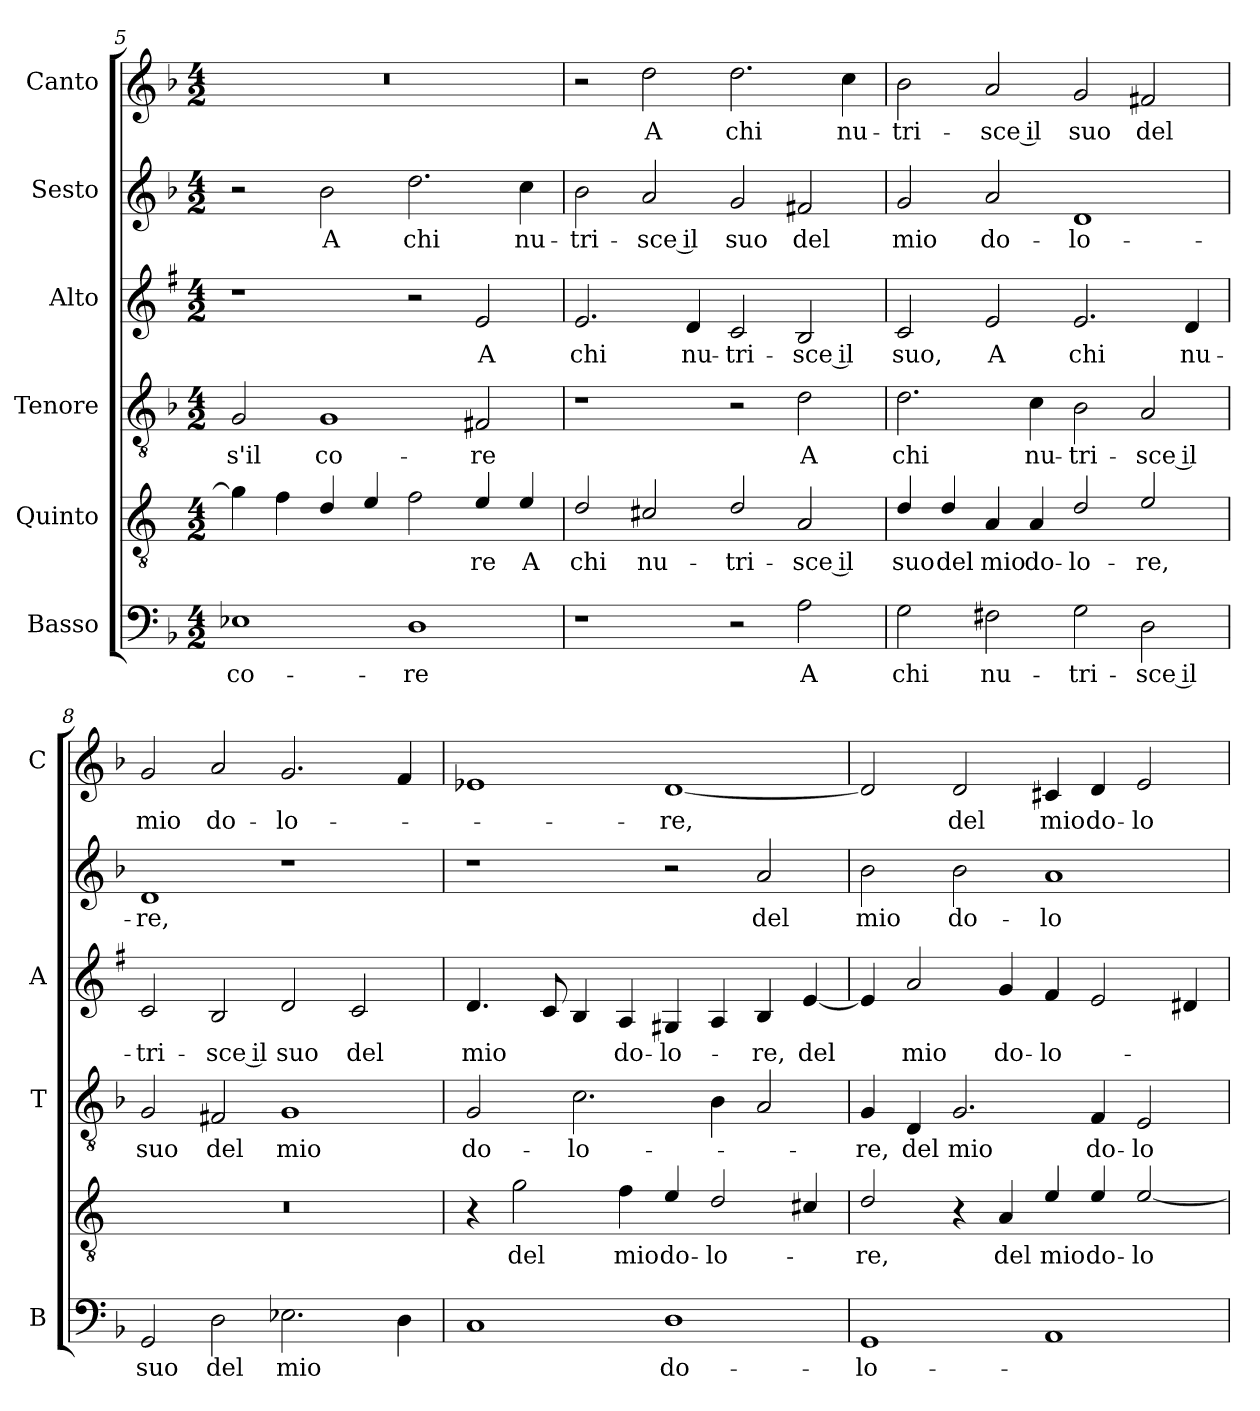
**kern	**text	**kern	**text	**kern	**text	**kern	**text	**kern	**text	**kern	**text
*part6	*part6	*part5	*part5	*part4	*part4	*part3	*part3	*part2	*part2	*part1	*part1
*staff6	*staff6	*staff5	*staff5	*staff4	*staff4	*staff3	*staff3	*staff2	*staff2	*staff1	*staff1
*I"Basso	*	*I"Quinto	*	*I"Tenore	*	*I"Alto	*	*I"Sesto	*	*I"Canto	*
*I'B	*	*	*	*I'T	*	*I'A	*	*	*	*I'C	*
*clefF4	*	*clefGv2	*	*clefGv2	*	*clefG2	*	*clefG2	*	*clefG2	*
*	*	*ITrd4c7	*	*	*	*ITrd1c2	*	*	*	*	*
*k[b-]	*	*k[b-]	*	*k[b-]	*	*k[b-]	*	*k[b-]	*	*k[b-]	*
*F:	*	*F:	*	*F:	*	*F:	*	*F:	*	*F:	*
*M4/2	*	*M4/2	*	*M4/2	*	*M4/2	*	*M4/2	*	*M4/2	*
=5	=5	=5	=5	=5	=5	=5	=5	=5	=5	=5	=5
!	!LO:LY:b	!	!	!	!LO:LY:b	!	!	!	!	!	!
1E-X	co-	4c\]	.	2G/	-s'il	1r	.	2r	.	0r	.
.	.	4B-\	.	.	.	.	.	.	.	.	.
!	!	!	!	!	!LO:LY:b	!	!	!	!LO:LY:b	!	!
.	.	4G/	.	1G	co-	.	.	2b-\	A	.	.
.	.	4A/	.	.	.	.	.	.	.	.	.
!	!LO:LY:b	!	!	!	!	!	!	!	!LO:LY:b	!	!
1D	-re	2B-\	.	.	.	2r	.	2.dd\	chi	.	.
!	!	!	!LO:LY:b	!	!LO:LY:b	!	!LO:LY:b	!	!	!	!
.	.	4A/	-re	2F#X/	-re	2d/	A	.	.	.	.
!	!	!	!LO:LY:b	!	!	!	!	!	!LO:LY:b	!	!
.	.	4A/	A	.	.	.	.	4cc\	nu-	.	.
=6	=6	=6	=6	=6	=6	=6	=6	=6	=6	=6	=6
!	!	!	!LO:LY:b	!	!	!	!LO:LY:b	!	!LO:LY:b	!	!
1r	.	2G/	chi	1r	.	2.d/	chi	2b-\	-tri-	2r	.
!	!	!	!LO:LY:b	!	!	!	!	!	!LO:LY:b	!	!LO:LY:b
.	.	2F#X/	nu-	.	.	.	.	2a/	-sce il	2dd\	A
!	!	!	!	!	!	!	!LO:LY:b	!	!	!	!
.	.	.	.	.	.	4c/	nu-	.	.	.	.
!	!	!	!LO:LY:b	!	!	!	!LO:LY:b	!	!LO:LY:b	!	!LO:LY:b
2r	.	2G/	-tri-	2r	.	2B-/	-tri-	2g/	suo	2.dd\	chi
!	!LO:LY:b	!	!LO:LY:b	!	!LO:LY:b	!	!LO:LY:b	!	!LO:LY:b	!	!
2A\	A	2D/	-sce il	2d\	A	2A/	-sce il	2f#X/	del	.	.
!	!	!	!	!	!	!	!	!	!	!	!LO:LY:b
.	.	.	.	.	.	.	.	.	.	4cc\	nu-
=7	=7	=7	=7	=7	=7	=7	=7	=7	=7	=7	=7
!	!LO:LY:b	!	!LO:LY:b	!	!LO:LY:b	!	!LO:LY:b	!	!LO:LY:b	!	!LO:LY:b
2G\	chi	4G/	suo	2.d\	chi	2B-/	suo,	2g/	mio	2b-\	-tri-
!	!	!	!LO:LY:b	!	!	!	!	!	!	!	!
.	.	4G/	del	.	.	.	.	.	.	.	.
!	!LO:LY:b	!	!LO:LY:b	!	!	!	!LO:LY:b	!	!LO:LY:b	!	!LO:LY:b
2F#X\	nu-	4D/	mio	.	.	2d/	A	2a/	do-	2a/	-sce il
!	!	!	!LO:LY:b	!	!LO:LY:b	!	!	!	!	!	!
.	.	4D/	do-	4c\	nu-	.	.	.	.	.	.
!	!LO:LY:b	!	!LO:LY:b	!	!LO:LY:b	!	!LO:LY:b	!	!LO:LY:b	!	!LO:LY:b
2G\	-tri-	2G/	-lo-	2B-\	-tri-	2.d/	chi	1d	-lo-	2g/	suo
!	!LO:LY:b	!	!LO:LY:b	!	!LO:LY:b	!	!	!	!	!	!LO:LY:b
2D\	-sce il	2A/	-re,	2A/	-sce il	.	.	.	.	2f#X/	del
!	!	!	!	!	!	!	!LO:LY:b	!	!	!	!
.	.	.	.	.	.	4c/	nu-	.	.	.	.
!!LO:PB:g=z
=8	=8	=8	=8	=8	=8	=8	=8	=8	=8	=8	=8
!	!LO:LY:b	!	!	!	!LO:LY:b	!	!LO:LY:b	!	!LO:LY:b	!	!LO:LY:b
2GG/	suo	0r	.	2G/	suo	2B-/	-tri-	1d	-re,	2g/	mio
!	!LO:LY:b	!	!	!	!LO:LY:b	!	!LO:LY:b	!	!	!	!LO:LY:b
2D\	del	.	.	2F#X/	del	2A/	-sce il	.	.	2a/	do-
!	!LO:LY:b	!	!	!	!LO:LY:b	!	!LO:LY:b	!	!	!	!LO:LY:b
2.E-X\	mio	.	.	1G	mio	2c/	suo	1r	.	2.g/	-lo-
!	!	!	!	!	!	!	!LO:LY:b	!	!	!	!
.	.	.	.	.	.	2B-/	del	.	.	.	.
4D\	.	.	.	.	.	.	.	.	.	4f/	.
=9	=9	=9	=9	=9	=9	=9	=9	=9	=9	=9	=9
!	!	!	!	!	!LO:LY:b	!	!LO:LY:b	!	!	!	!
1C	.	4r	.	2G/	do-	4.c/	mio	1r	.	1e-X	.
!	!	!	!LO:LY:b	!	!	!	!	!	!	!	!
.	.	2c\	del	.	.	.	.	.	.	.	.
.	.	.	.	.	.	8B-/	.	.	.	.	.
!	!	!	!	!	!LO:LY:b	!	!	!	!	!	!
.	.	.	.	2.c\	-lo-	4A/	.	.	.	.	.
!	!	!	!LO:LY:b	!	!	!	!LO:LY:b	!	!	!	!
.	.	4B-\	mio	.	.	4G/	do-	.	.	.	.
!	!LO:LY:b	!	!LO:LY:b	!	!	!	!LO:LY:b	!	!	!	!LO:LY:b
1D	do-	4A/	do-	.	.	4F#X/	-lo-	2r	.	[1d	-re,
!	!	!	!LO:LY:b	!	!	!	!	!	!	!	!
.	.	2G/	-lo-	4B-\	.	4G/	.	.	.	.	.
!	!	!	!	!	!	!	!LO:LY:b	!	!LO:LY:b	!	!
.	.	.	.	2A/	.	4A/	-re,	2a/	del	.	.
!	!	!	!	!	!	!	!LO:LY:b	!	!	!	!
.	.	4F#X/	.	.	.	[4d/	del	.	.	.	.
=10	=10	=10	=10	=10	=10	=10	=10	=10	=10	=10	=10
!	!LO:LY:b	!	!LO:LY:b	!	!LO:LY:b	!	!	!	!LO:LY:b	!	!
1GG	-lo-	2G/	-re,	4G/	-re,	4d/]	.	2b-\	mio	2d/]	.
!	!	!	!	!	!LO:LY:b	!	!LO:LY:b	!	!	!	!
.	.	.	.	4D/	del	2g/	mio	.	.	.	.
!	!	!	!	!	!LO:LY:b	!	!	!	!LO:LY:b	!	!LO:LY:b
.	.	4r	.	2.G/	mio	.	.	2b-\	do-	2d/	del
!	!	!	!LO:LY:b	!	!	!	!LO:LY:b	!	!	!	!
.	.	4D/	del	.	.	4f/	do-	.	.	.	.
!	!	!	!LO:LY:b	!	!	!	!LO:LY:b	!	!LO:LY:b	!	!LO:LY:b
1AA	.	4A/	mio	.	.	4e/	-lo-	1a	-lo-	4c#X/	mio
!	!	!	!LO:LY:b	!	!LO:LY:b	!	!	!	!	!	!LO:LY:b
.	.	4A/	do-	4F/	do-	2d/	.	.	.	4d/	do-
!	!	!	!LO:LY:b	!	!LO:LY:b	!	!	!	!	!	!LO:LY:b
.	.	[2A/	-lo-	2E/	-lo-	.	.	.	.	2e/	-lo-
.	.	.	.	.	.	4c#X/	.	.	.	.	.
=	=	=	=	=	=	=	=	=	=	=	=
*-	*-	*-	*-	*-	*-	*-	*-	*-	*-	*-	*-
